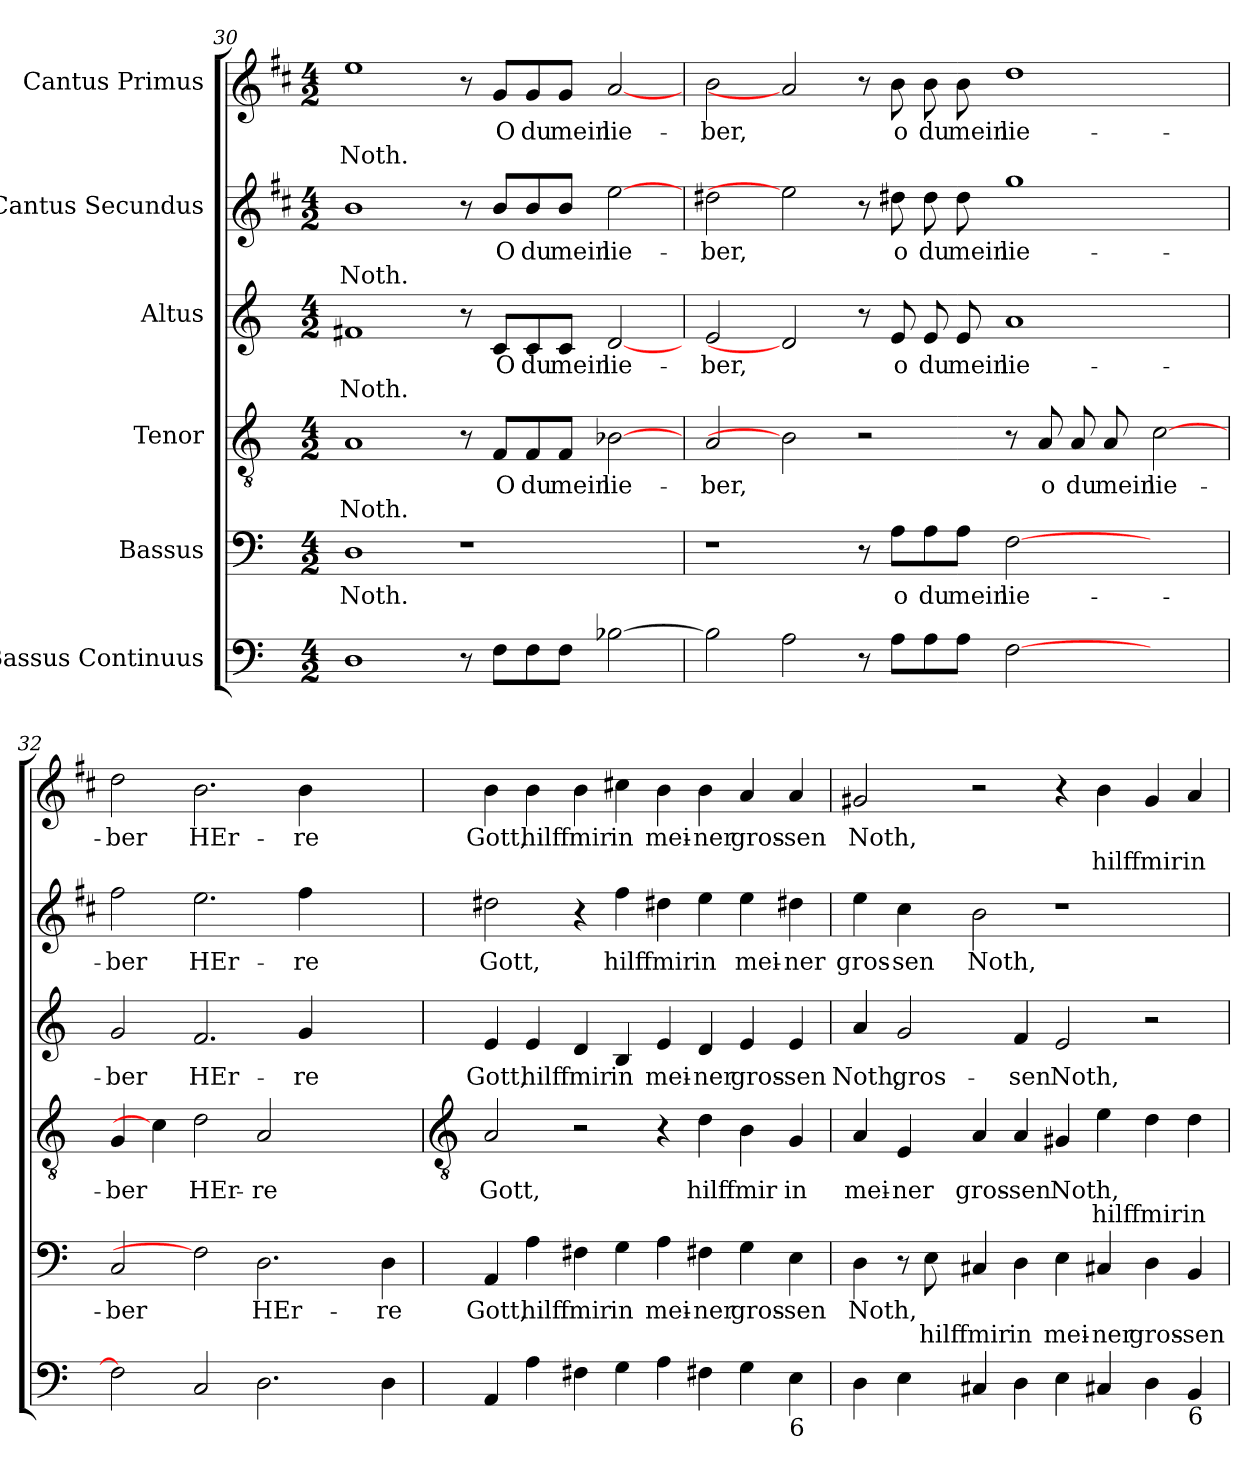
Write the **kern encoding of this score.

**kern	**kern	**text	**text	**kern	**text	**text	**kern	**text	**text	**kern	**text	**text	**kern	**text	**text
*part6	*part5	*part5	*part5	*part4	*part4	*part4	*part3	*part3	*part3	*part2	*part2	*part2	*part1	*part1	*part1
*staff6	*staff5	*staff5	*staff5	*staff4	*staff4	*staff4	*staff3	*staff3	*staff3	*staff2	*staff2	*staff2	*staff1	*staff1	*staff1
*I"Bassus Continuus	*I"Bassus	*	*	*I"Tenor	*	*	*I"Altus	*	*	*I"Cantus Secundus	*	*	*I"Cantus Primus	*	*
!!LO:LB:g=z
*clefF4	*clefF4	*	*	*clefGv2	*	*	*clefG2	*	*	*clefG2	*	*	*clefG2	*	*
*	*	*	*	*	*	*	*	*	*	*ITrd1c2	*	*	*ITrd1c2	*	*
*k[]	*k[]	*	*	*k[]	*	*	*k[]	*	*	*k[]	*	*	*k[]	*	*
*C:	*C:	*	*	*C:	*	*	*C:	*	*	*C:	*	*	*C:	*	*
*M4/2	*M4/2	*	*	*M4/2	*	*	*M4/2	*	*	*M4/2	*	*	*M4/2	*	*
=30	=30	=30	=30	=30	=30	=30	=30	=30	=30	=30	=30	=30	=30	=30	=30
!	!	!LO:LY:b	!	!	!	!LO:LY:b	!	!	!LO:LY:b	!	!	!LO:LY:b	!	!	!LO:LY:b
1D	1D	Noth.	.	1A	.	Noth.	1f#X	.	Noth.	1a	.	Noth.	1dd	.	Noth.
8r	1r	.	.	8r	.	.	8r	.	.	8r	.	.	8r	.	.
!	!	!	!	!	!LO:LY:b	!	!	!LO:LY:b	!	!	!LO:LY:b	!	!	!LO:LY:b	!
8F\L	.	.	.	8F/L	O	.	8c/L	O	.	8a/L	O	.	8f/L	O	.
!	!	!	!	!	!LO:LY:b	!	!	!LO:LY:b	!	!	!LO:LY:b	!	!	!LO:LY:b	!
8F\	.	.	.	8F/	du	.	8c/	du	.	8a/	du	.	8f/	du	.
!	!	!	!	!	!LO:LY:b	!	!	!LO:LY:b	!	!	!LO:LY:b	!	!	!LO:LY:b	!
8F\J	.	.	.	8F/J	mein	.	8c/J	mein	.	8a/J	mein	.	8f/J	mein	.
!	!	!	!	!	!LO:LY:b	!	!	!LO:LY:b	!	!	!LO:LY:b	!	!	!LO:LY:b	!
[2B-X	.	.	.	[2B-X	lie-	.	[2d	lie-	.	[2dd	lie-	.	[2g	lie-	.
=31	=31	=31	=31	=31	=31	=31	=31	=31	=31	=31	=31	=31	=31	=31	=31
!	!	!	!	!	!LO:LY:b	!	!	!LO:LY:b	!	!	!LO:LY:b	!	!	!LO:LY:b	!
2B-]	1r	.	.	2A	-ber,	.	2e	-ber,	.	2cc#X	-ber,	.	2a	-ber,	.
2A	.	.	.	2B-]	.	.	2d]	.	.	2dd]	.	.	2g]	.	.
8r	8r	.	.	2r	.	.	8r	.	.	8r	.	.	8r	.	.
!	!	!LO:LY:b	!	!	!	!	!	!LO:LY:b	!	!	!LO:LY:b	!	!	!LO:LY:b	!
8A\L	8A\L	o	.	.	.	.	8e	o	.	8cc#X	o	.	8a	o	.
!	!	!LO:LY:b	!	!	!	!	!	!LO:LY:b	!	!	!LO:LY:b	!	!	!LO:LY:b	!
8A\	8A\	du	.	.	.	.	8e	du	.	8cc#	du	.	8a	du	.
!	!	!LO:LY:b	!	!	!	!	!	!LO:LY:b	!	!	!LO:LY:b	!	!	!LO:LY:b	!
8A\J	8A\J	mein	.	.	.	.	8e	mein	.	8cc#	mein	.	8a	mein	.
!	!	!LO:LY:b	!	!	!	!	!	!LO:LY:b	!	!	!LO:LY:b	!	!	!LO:LY:b	!
[2F	[2F	lie-	.	8r	.	.	1a	lie-	.	1ff	lie-	.	1cc	lie-	.
!	!	!	!	!	!LO:LY:b	!	!	!	!	!	!	!	!	!	!
.	.	.	.	8A	o	.	.	.	.	.	.	.	.	.	.
!	!	!	!	!	!LO:LY:b	!	!	!	!	!	!	!	!	!	!
.	.	.	.	8A	du	.	.	.	.	.	.	.	.	.	.
!	!	!	!	!	!LO:LY:b	!	!	!	!	!	!	!	!	!	!
.	.	.	.	8A	mein	.	.	.	.	.	.	.	.	.	.
!	!	!	!	!	!LO:LY:b	!	!	!	!	!	!	!	!	!	!
2ryy	2ryy	.	.	[2c	lie-	.	.	.	.	.	.	.	.	.	.
=32	=32	=32	=32	=32	=32	=32	=32	=32	=32	=32	=32	=32	=32	=32	=32
!	!	!LO:LY:b	!	!	!LO:LY:b	!	!	!LO:LY:b	!	!	!LO:LY:b	!	!	!LO:LY:b	!
2F]	2C	-ber	.	4G	-ber	.	2g	-ber	.	2ee	-ber	.	2cc	-ber	.
.	.	.	.	4c]	.	.	.	.	.	.	.	.	.	.	.
!	!	!	!	!	!LO:LY:b	!	!	!LO:LY:b	!	!	!LO:LY:b	!	!	!LO:LY:b	!
2C	2F]	.	.	2d	HEr-	.	2.f	HEr-	.	2.dd	HEr-	.	2.a	HEr-	.
!	!	!LO:LY:b	!	!	!LO:LY:b	!	!	!	!	!	!	!	!	!	!
2.D	2.D	HEr-	.	2A	-re	.	.	.	.	.	.	.	.	.	.
!	!	!	!	!	!	!	!	!LO:LY:b	!	!	!LO:LY:b	!	!	!LO:LY:b	!
.	.	.	.	.	.	.	4g	-re	.	4ee	-re	.	4a	-re	.
.	.	.	.	2ryy	.	.	2ryy	.	.	2ryy	.	.	2ryy	.	.
!	!	!LO:LY:b	!	!	!	!	!	!	!	!	!	!	!	!	!
4D	4D	-re	.	.	.	.	.	.	.	.	.	.	.	.	.
!!LO:LB:g=z
=33	=33	=33	=33	=33	=33	=33	=33	=33	=33	=33	=33	=33	=33	=33	=33
*	*	*	*	*clefGv2	*	*	*	*	*	*	*	*	*	*	*
!	!	!LO:LY:b	!	!	!LO:LY:b	!	!	!LO:LY:b	!	!	!LO:LY:b	!	!	!LO:LY:b	!
4AA	4AA	Gott,	.	2A	Gott,	.	4e	Gott,	.	2cc#X	Gott,	.	4a	Gott,	.
!	!	!LO:LY:b	!	!	!	!	!	!LO:LY:b	!	!	!	!	!	!LO:LY:b	!
4A	4A	hilff	.	.	.	.	4e	hilff	.	.	.	.	4a	hilff	.
!	!	!LO:LY:b	!	!	!	!	!	!LO:LY:b	!	!	!	!	!	!LO:LY:b	!
4F#X	4F#X	mir	.	2r	.	.	4d	mir	.	4r	.	.	4a	mir	.
!	!	!LO:LY:b	!	!	!	!	!	!LO:LY:b	!	!	!LO:LY:b	!	!	!LO:LY:b	!
4G	4G	in	.	.	.	.	4B	in	.	4ee	hilff	.	4bn	in	.
!	!	!LO:LY:b	!	!	!	!	!	!LO:LY:b	!	!	!LO:LY:b	!	!	!LO:LY:b	!
4A	4A	mei-	.	4r	.	.	4e	mei-	.	4cc#X	mir	.	4a	mei-	.
!	!	!LO:LY:b	!	!	!LO:LY:b	!	!	!LO:LY:b	!	!	!LO:LY:b	!	!	!LO:LY:b	!
4F#X	4F#X	-ner	.	4d	hilff	.	4d	-ner	.	4dd	in	.	4a	-ner	.
!	!	!LO:LY:b	!	!	!LO:LY:b	!	!	!LO:LY:b	!	!	!LO:LY:b	!	!	!LO:LY:b	!
4G	4G	gros-	.	4B	mir	.	4e	gros-	.	4dd	mei-	.	4g	gros-	.
!LO:TX:b:t=6	!	!	!	!	!	!	!	!	!	!	!	!	!	!	!
!	!	!LO:LY:b	!	!	!LO:LY:b	!	!	!LO:LY:b	!	!	!LO:LY:b	!	!	!LO:LY:b	!
4E	4E	-sen	.	4G	in	.	4e	-sen	.	4cc#X	-ner	.	4g	-sen	.
=34	=34	=34	=34	=34	=34	=34	=34	=34	=34	=34	=34	=34	=34	=34	=34
!	!	!LO:LY:b	!	!	!LO:LY:b	!	!	!LO:LY:b	!	!	!LO:LY:b	!	!	!LO:LY:b	!
4D	4D	Noth,	.	4A	mei-	.	4a	Noth,	.	4dd	gros-	.	2f#X	Noth,	.
!	!	!	!	!	!LO:LY:b	!	!	!LO:LY:b	!	!	!LO:LY:b	!	!	!	!
4E	8r	.	.	4E	-ner	.	2g	gros-	.	4b	-sen	.	.	.	.
!	!	!	!LO:LY:b	!	!	!	!	!	!	!	!	!	!	!	!
.	8E	.	hilff	.	.	.	.	.	.	.	.	.	.	.	.
!	!	!	!LO:LY:b	!	!LO:LY:b	!	!	!	!	!	!LO:LY:b	!	!	!	!
4C#X	4C#X	.	mir	4A	gros-	.	.	.	.	2a	Noth,	.	2r	.	.
!	!	!	!LO:LY:b	!	!LO:LY:b	!	!	!LO:LY:b	!	!	!	!	!	!	!
4D	4D	.	in	4A	-sen	.	4f	-sen	.	.	.	.	.	.	.
!	!	!	!LO:LY:b	!	!LO:LY:b	!	!	!LO:LY:b	!	!	!	!	!	!	!
4E	4E	.	mei-	4G#X	Noth,	.	2e	Noth,	.	1r	.	.	4r	.	.
!	!	!	!LO:LY:b	!	!	!LO:LY:b	!	!	!	!	!	!	!	!	!LO:LY:b
4C#X	4C#X	.	-ner	4e	.	hilff	.	.	.	.	.	.	4a	.	hilff
!	!	!	!LO:LY:b	!	!	!LO:LY:b	!	!	!	!	!	!	!	!	!LO:LY:b
4D	4D	.	gros-	4d	.	mir	2r	.	.	.	.	.	4f#	.	mir
!LO:TX:b:t=6	!	!	!	!	!	!	!	!	!	!	!	!	!	!	!
!	!	!	!LO:LY:b	!	!	!LO:LY:b	!	!	!	!	!	!	!	!	!LO:LY:b
4BB	4BB	.	-sen	4d	.	in	.	.	.	.	.	.	4g	.	in
=	=	=	=	=	=	=	=	=	=	=	=	=	=	=	=
*-	*-	*-	*-	*-	*-	*-	*-	*-	*-	*-	*-	*-	*-	*-	*-
